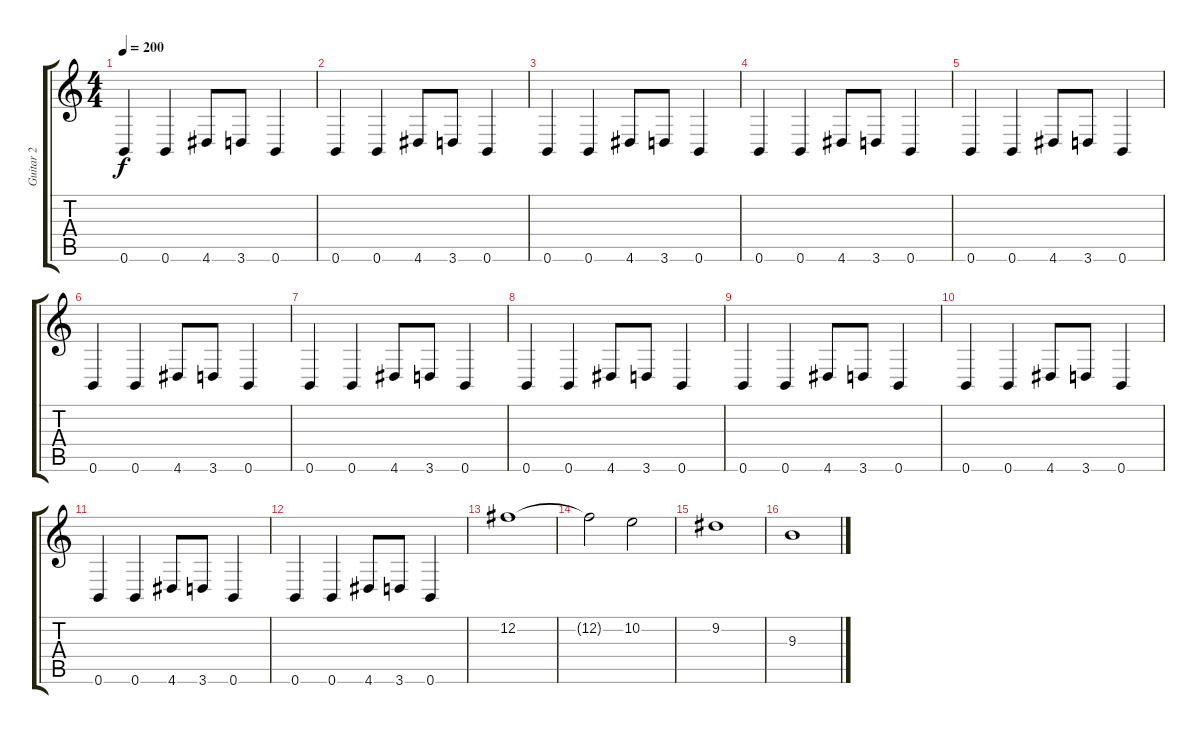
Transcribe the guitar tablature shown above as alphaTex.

\track ("Guitar 2" "Guitar 2") {instrument distortionguitar}
\staff {score tabs}
\tuning (B3 Gb3 D3 A2 E2 B1) {hide}
\ts (4 4)
\tempo 200
\clef g2
\ks c
0.6.4{dy f} 0.6.4 4.6.8 3.6.8 0.6.4 |
0.6.4 0.6.4 4.6.8 3.6.8 0.6.4 |
0.6.4 0.6.4 4.6.8 3.6.8 0.6.4 |
0.6.4 0.6.4 4.6.8 3.6.8 0.6.4 |
0.6.4 0.6.4 4.6.8 3.6.8 0.6.4 |
0.6.4 0.6.4 4.6.8 3.6.8 0.6.4 |
0.6.4 0.6.4 4.6.8 3.6.8 0.6.4 |
0.6.4 0.6.4 4.6.8 3.6.8 0.6.4 |
0.6.4 0.6.4 4.6.8 3.6.8 0.6.4 |
0.6.4 0.6.4 4.6.8 3.6.8 0.6.4 |
0.6.4 0.6.4 4.6.8 3.6.8 0.6.4 |
0.6.4 0.6.4 4.6.8 3.6.8 0.6.4 |
12.2.1 |
12.2{t}.2 10.2.2 |
9.2.1 |
9.3.1
